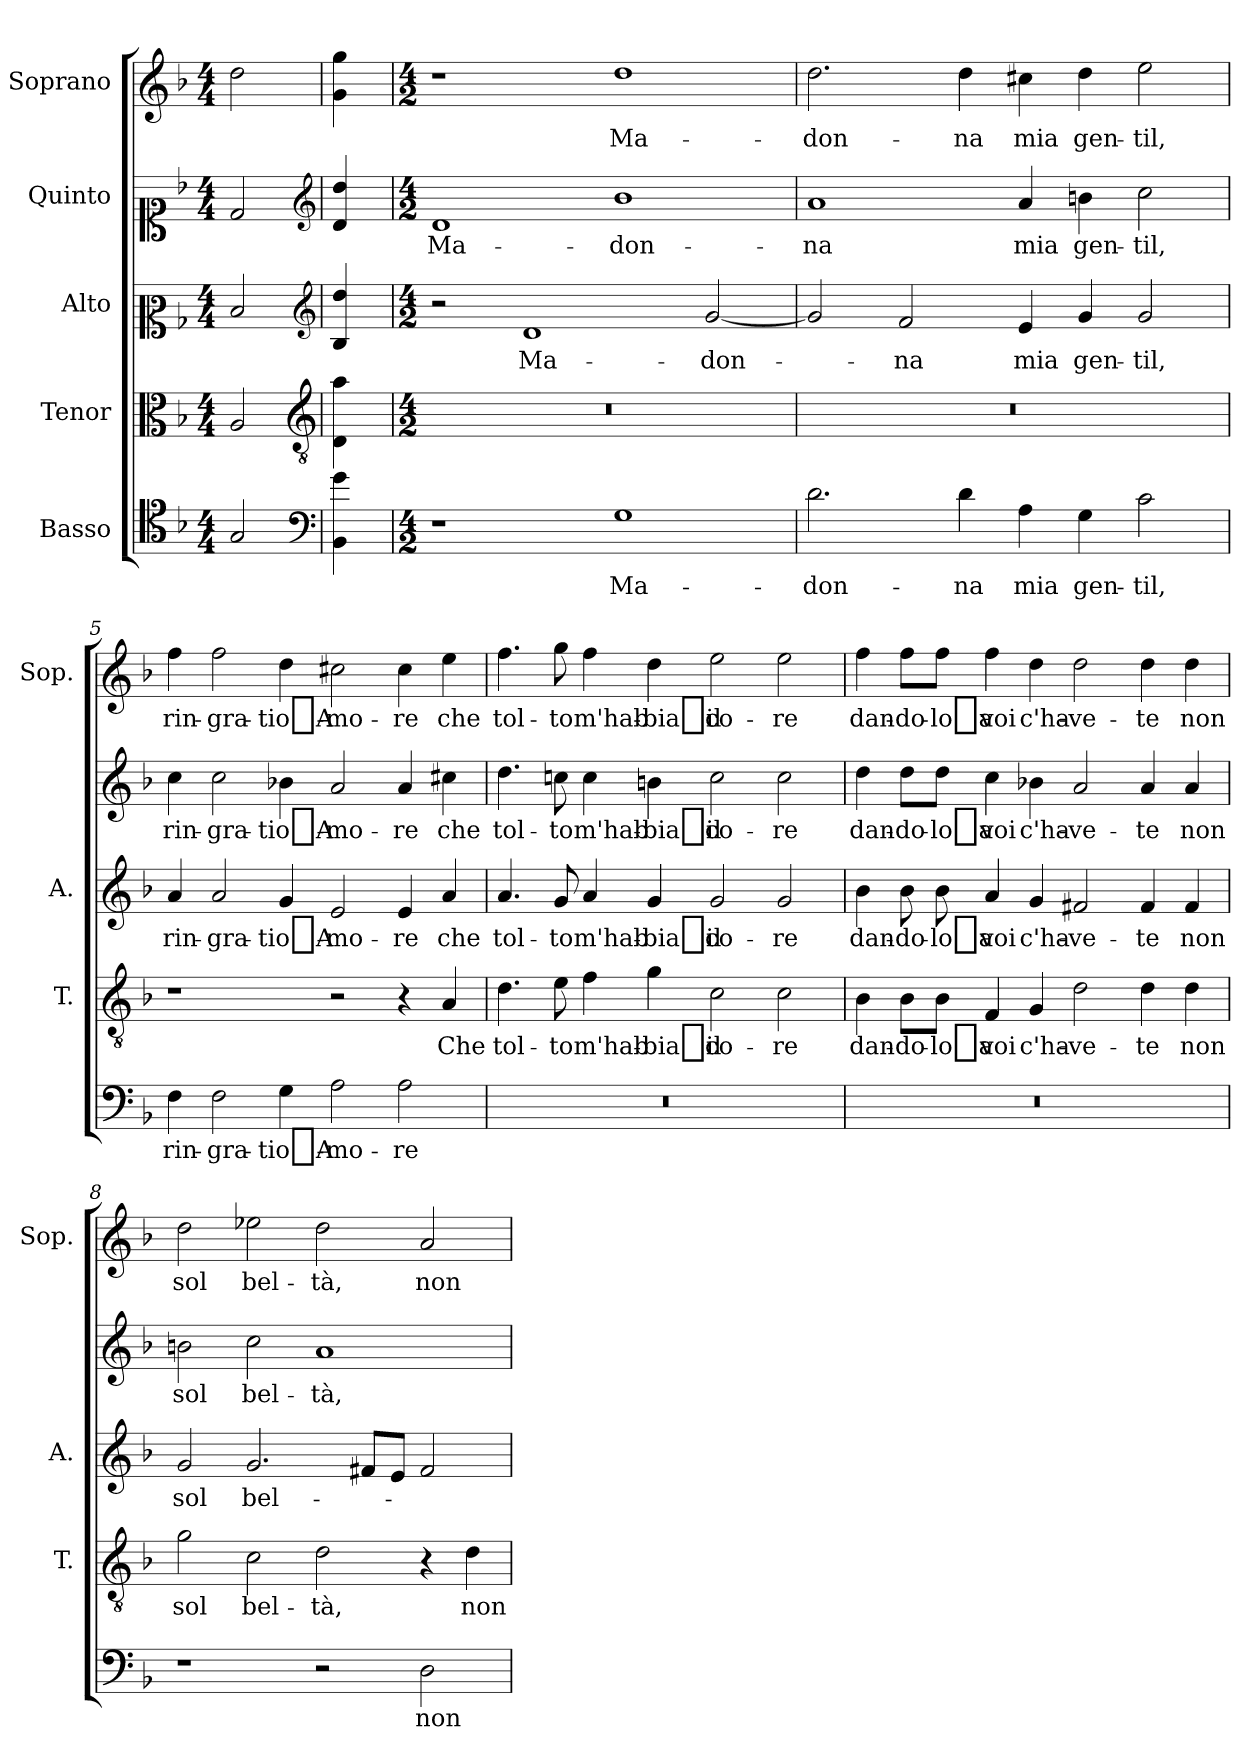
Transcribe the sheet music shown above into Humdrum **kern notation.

**kern	**text	**kern	**text	**kern	**text	**kern	**text	**kern	**text
*part5	*part5	*part4	*part4	*part3	*part3	*part2	*part2	*part1	*part1
*staff5	*staff5	*staff4	*staff4	*staff3	*staff3	*staff2	*staff2	*staff1	*staff1
*I"Basso	*	*I"Tenor	*	*I"Alto	*	*I"Quinto	*	*I"Soprano	*
*	*	*I'T.	*	*I'A.	*	*	*	*I'Sop.	*
*clefC4	*	*clefC3	*	*clefC2	*	*clefC1	*	*clefG2	*
*	*	*ITrd7c12	*	*	*	*	*	*	*
*k[b-]	*	*k[b-]	*	*k[b-]	*	*k[b-]	*	*k[b-]	*
*M4/4	*	*M4/4	*	*M4/4	*	*M4/4	*	*M4/4	*
=1	=1	=1	=1	=1	=1	=1	=1	=1	=1
2G/	.	2AA/	.	2d/	.	2d/	.	2dd\	.
*clefF4	*	*clefGv2	*	*clefG2	*	*clefG2	*	*	*
=2	=2	=2	=2	=2	=2	=2	=2	=2	=2
4BB-\ 4g\	.	4DD\ 4A\	.	4B-/ 4dd/	.	4d/ 4dd/	.	4g\ 4gg\	.
=3	=3	=3	=3	=3	=3	=3	=3	=3	=3
*M4/2	*	*M4/2	*	*M4/2	*	*M4/2	*	*M4/2	*
!	!	!	!	!	!	!	!LO:LY:b	!	!
1r	.	0r	.	2r	.	1d	Ma-	1r	.
!	!	!	!	!	!LO:LY:b	!	!	!	!
.	.	.	.	1d	Ma-	.	.	.	.
!	!LO:LY:b	!	!	!	!	!	!LO:LY:b	!	!LO:LY:b
1G	Ma-	.	.	.	.	1b-	-don-	1dd	Ma-
!	!	!	!	!	!LO:LY:b	!	!	!	!
.	.	.	.	[2g/	-don-	.	.	.	.
=4	=4	=4	=4	=4	=4	=4	=4	=4	=4
!	!LO:LY:b	!	!	!	!	!	!LO:LY:b	!	!LO:LY:b
2.d\	-don-	0r	.	2g/]	.	1a	-na	2.dd\	-don-
!	!	!	!	!	!LO:LY:b	!	!	!	!
.	.	.	.	2f/	-na	.	.	.	.
!	!LO:LY:b	!	!	!	!	!	!	!	!LO:LY:b
4d\	-na	.	.	.	.	.	.	4dd\	-na
!	!LO:LY:b	!	!	!	!LO:LY:b	!	!LO:LY:b	!	!LO:LY:b
4A\	mia	.	.	4e/	mia	4a/	mia	4cc#X\	mia
!	!LO:LY:b	!	!	!	!LO:LY:b	!	!LO:LY:b	!	!LO:LY:b
4G\	gen-	.	.	4g/	gen-	4bn\	gen-	4dd\	gen-
!	!LO:LY:b	!	!	!	!LO:LY:b	!	!LO:LY:b	!	!LO:LY:b
2c\	-til,	.	.	2g/	-til,	2cc\	-til,	2ee\	-til,
=5	=5	=5	=5	=5	=5	=5	=5	=5	=5
!	!LO:LY:b	!	!	!	!LO:LY:b	!	!LO:LY:b	!	!LO:LY:b
4F\	rin-	1r	.	4a/	rin-	4cc\	rin-	4ff\	rin-
!	!LO:LY:b	!	!	!	!LO:LY:b	!	!LO:LY:b	!	!LO:LY:b
2F\	-gra-	.	.	2a/	-gra-	2cc\	-gra-	2ff\	-gra-
!	!LO:LY:b	!	!	!	!LO:LY:b	!	!LO:LY:b	!	!LO:LY:b
4G\	-tio_A-	.	.	4g/	-tio_A-	4b-X\	-tio_A-	4dd\	-tio_A-
!	!LO:LY:b	!	!	!	!LO:LY:b	!	!LO:LY:b	!	!LO:LY:b
2A\	-mo-	2r	.	2e/	-mo-	2a/	-mo-	2cc#X\	-mo-
!	!LO:LY:b	!	!	!	!LO:LY:b	!	!LO:LY:b	!	!LO:LY:b
2A\	-re	4r	.	4e/	-re	4a/	-re	4cc#\	-re
!	!	!	!LO:LY:b	!	!LO:LY:b	!	!LO:LY:b	!	!LO:LY:b
.	.	4AA/	Che	4a/	che	4cc#X\	che	4ee\	che
=6	=6	=6	=6	=6	=6	=6	=6	=6	=6
!	!	!	!LO:LY:b	!	!LO:LY:b	!	!LO:LY:b	!	!LO:LY:b
0r	.	4.D\	tol-	4.a/	tol-	4.dd\	tol-	4.ff\	tol-
!	!	!	!LO:LY:b	!	!LO:LY:b	!	!LO:LY:b	!	!LO:LY:b
.	.	8E\	-to	8g/	-to	8ccn\	-to	8gg\	-to
!	!	!	!LO:LY:b	!	!LO:LY:b	!	!LO:LY:b	!	!LO:LY:b
.	.	4F\	m'hab-	4a/	m'hab-	4cc\	m'hab-	4ff\	m'hab-
!	!	!	!LO:LY:b	!	!LO:LY:b	!	!LO:LY:b	!	!LO:LY:b
.	.	4G\	-bia_il	4g/	-bia_il	4bn\	-bia_il	4dd\	-bia_il
!	!	!	!LO:LY:b	!	!LO:LY:b	!	!LO:LY:b	!	!LO:LY:b
.	.	2C\	co-	2g/	co-	2cc\	co-	2ee\	co-
!	!	!	!LO:LY:b	!	!LO:LY:b	!	!LO:LY:b	!	!LO:LY:b
.	.	2C\	-re	2g/	-re	2cc\	-re	2ee\	-re
!!LO:LB:g=z
=7	=7	=7	=7	=7	=7	=7	=7	=7	=7
!	!	!	!LO:LY:b	!	!LO:LY:b	!	!LO:LY:b	!	!LO:LY:b
0r	.	4BB-\	dan-	4b-\	dan-	4dd\	dan-	4ff\	dan-
!	!	!	!LO:LY:b	!	!LO:LY:b	!	!LO:LY:b	!	!LO:LY:b
.	.	8BB-\L	-do-	8b-\	-do-	8dd\L	-do-	8ff\L	-do-
!	!	!	!LO:LY:b	!	!LO:LY:b	!	!LO:LY:b	!	!LO:LY:b
.	.	8BB-\J	-lo_a	8b-\	-lo_a	8dd\J	-lo_a	8ff\J	-lo_a
!	!	!	!LO:LY:b	!	!LO:LY:b	!	!LO:LY:b	!	!LO:LY:b
.	.	4FF/	voi	4a/	voi	4cc\	voi	4ff\	voi
!	!	!	!LO:LY:b	!	!LO:LY:b	!	!LO:LY:b	!	!LO:LY:b
.	.	4GG/	c'ha-	4g/	c'ha-	4b-X\	c'ha-	4dd\	c'ha-
!	!	!	!LO:LY:b	!	!LO:LY:b	!	!LO:LY:b	!	!LO:LY:b
.	.	2D\	-ve-	2f#X/	-ve-	2a/	-ve-	2dd\	-ve-
!	!	!	!LO:LY:b	!	!LO:LY:b	!	!LO:LY:b	!	!LO:LY:b
.	.	4D\	-te	4f#/	-te	4a/	-te	4dd\	-te
!	!	!	!LO:LY:b	!	!LO:LY:b	!	!LO:LY:b	!	!LO:LY:b
.	.	4D\	non	4f#/	non	4a/	non	4dd\	non
=8	=8	=8	=8	=8	=8	=8	=8	=8	=8
!	!	!	!LO:LY:b	!	!LO:LY:b	!	!LO:LY:b	!	!LO:LY:b
1r	.	2G\	sol	2g/	sol	2bn\	sol	2dd\	sol
!	!	!	!LO:LY:b	!	!LO:LY:b	!	!LO:LY:b	!	!LO:LY:b
.	.	2C\	bel-	2.g/	bel-	2cc\	bel-	2ee-X\	bel-
!	!	!	!LO:LY:b	!	!	!	!LO:LY:b	!	!LO:LY:b
2r	.	2D\	-tà,	.	.	1a	-tà,	2dd\	-tà,
.	.	.	.	8f#XL	.	.	.	.	.
.	.	.	.	8eJ	.	.	.	.	.
!	!LO:LY:b	!	!	!	!	!	!	!	!LO:LY:b
2D\	non	4r	.	2f#/	.	.	.	2a/	non
!	!	!	!LO:LY:b	!	!	!	!	!	!
.	.	4D\	non	.	.	.	.	.	.
=	=	=	=	=	=	=	=	=	=
*-	*-	*-	*-	*-	*-	*-	*-	*-	*-
